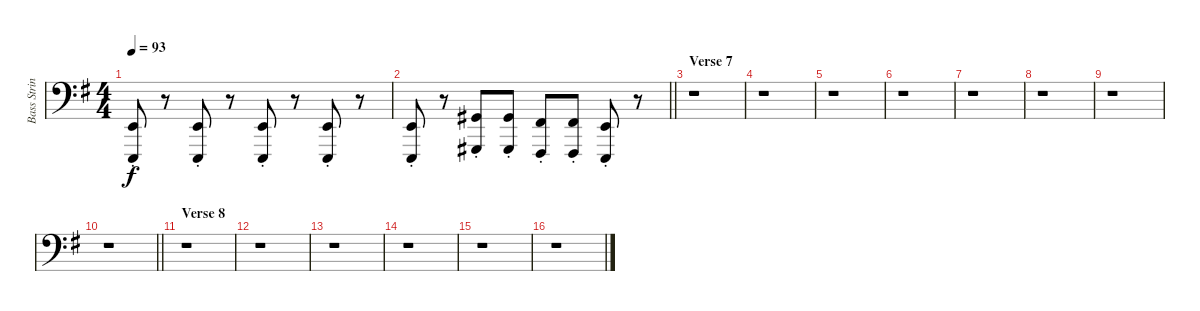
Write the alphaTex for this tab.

\track ("Bass Strings - Arjen Lucassen" "Bass Strin") {instrument stringensemble1}
\staff {score}
\tuning (C3 G2 D2 A1 E1 B0) {hide}
\ts (4 4)
\tempo 93
\clef f4
\ks eminor
(2.3{st} 0.5{st}).8{dy f} r.8 (2.3{st} 0.5{st}).8 r.8 (2.3{st} 0.5{st}).8 r.8 (2.3{st} 0.5{st}).8 r.8 |
\barLineRight lightlight
(2.3{st} 0.5{st}).8 r.8 (1.2{st} 4.5{st}).8 (1.2{st} 4.5{st}).8 (4.3{st} 2.5{st}).8 (4.3{st} 2.5{st}).8 (2.3{st} 0.5{st}).8 r.8 |
\section ("" "Verse 7")
r.1 |
r.1 |
r.1 |
r.1 |
r.1 |
r.1 |
r.1 |
\barLineRight lightlight
r.1 |
\section ("" "Verse 8")
r.1 |
r.1 |
r.1 |
r.1 |
r.1 |
r.1
